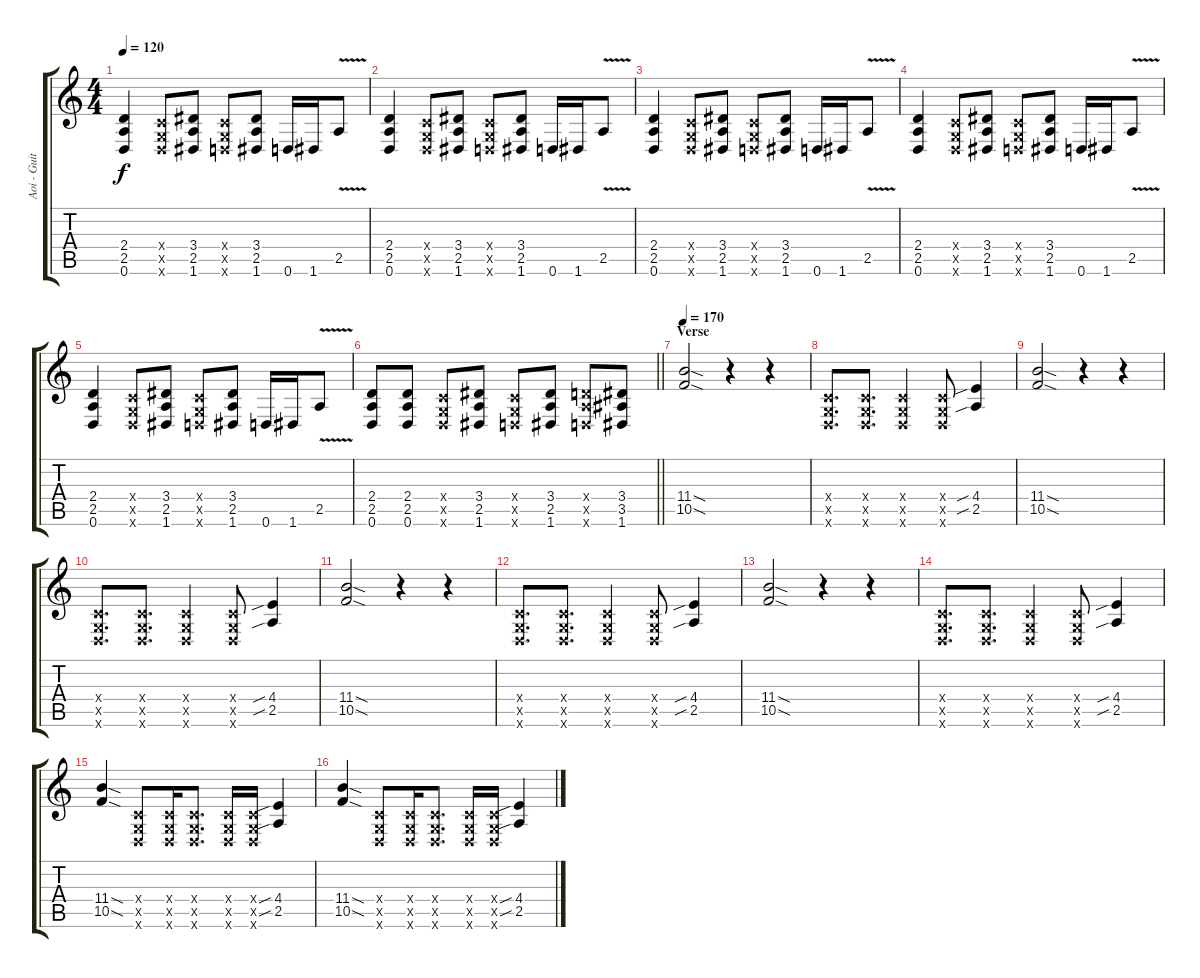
\track ("Aoi - Guitar 2" "Aoi - Guit") {instrument distortionguitar}
\staff {score tabs}
\tuning (D4 A3 F3 C3 G2 D2) {hide}
\ts (4 4)
\tempo 120
\clef g2
\ks c
(2.4 2.5 0.6).4{dy f} (0.4{x} 0.5{x} 0.6{x}).8 (3.4 2.5 1.6).8 (0.4{x} 0.5{x} 0.6{x}).8 (3.4 2.5 1.6).8 0.6.16 1.6.16 2.5{v}.8 |
(2.4 2.5 0.6).4 (0.4{x} 0.5{x} 0.6{x}).8 (3.4 2.5 1.6).8 (0.4{x} 0.5{x} 0.6{x}).8 (3.4 2.5 1.6).8 0.6.16 1.6.16 2.5{v}.8 |
(2.4 2.5 0.6).4 (0.4{x} 0.5{x} 0.6{x}).8 (3.4 2.5 1.6).8 (0.4{x} 0.5{x} 0.6{x}).8 (3.4 2.5 1.6).8 0.6.16 1.6.16 2.5{v}.8 |
(2.4 2.5 0.6).4 (0.4{x} 0.5{x} 0.6{x}).8 (3.4 2.5 1.6).8 (0.4{x} 0.5{x} 0.6{x}).8 (3.4 2.5 1.6).8 0.6.16 1.6.16 2.5{v}.8 |
(2.4 2.5 0.6).4 (0.4{x} 0.5{x} 0.6{x}).8 (3.4 2.5 1.6).8 (0.4{x} 0.5{x} 0.6{x}).8 (3.4 2.5 1.6).8 0.6.16 1.6.16 2.5{v}.8 |
\barLineRight lightlight
(2.4 2.5 0.6).8 (2.4 2.5 0.6).8 (0.4{x} 0.5{x} 0.6{x}).8 (3.4 2.5 1.6).8 (0.4{x} 0.5{x} 0.6{x}).8 (3.4 2.5 1.6).8 (2.4{x} 2.5{x} 0.6{x}).8 (3.4 3.5 1.6).8 |
\section ("" "Verse")
\tempo 170
(11.4{sod} 10.5{sod}).2 r.4 r.4 |
(0.4{x} 0.5{x} 0.6{x}).8{d} (0.4{x} 0.5{x} 0.6{x}).8{d} (0.4{x} 0.5{x} 0.6{x}).4 (0.4{x} 0.5{x} 0.6{x}).8 (4.4{sib} 2.5{sib}).4 |
(11.4{sod} 10.5{sod}).2 r.4 r.4 |
(0.4{x} 0.5{x} 0.6{x}).8{d} (0.4{x} 0.5{x} 0.6{x}).8{d} (0.4{x} 0.5{x} 0.6{x}).4 (0.4{x} 0.5{x} 0.6{x}).8 (4.4{sib} 2.5{sib}).4 |
(11.4{sod} 10.5{sod}).2 r.4 r.4 |
(0.4{x} 0.5{x} 0.6{x}).8{d} (0.4{x} 0.5{x} 0.6{x}).8{d} (0.4{x} 0.5{x} 0.6{x}).4 (0.4{x} 0.5{x} 0.6{x}).8 (4.4{sib} 2.5{sib}).4 |
(11.4{sod} 10.5{sod}).2 r.4 r.4 |
(0.4{x} 0.5{x} 0.6{x}).8{d} (0.4{x} 0.5{x} 0.6{x}).8{d} (0.4{x} 0.5{x} 0.6{x}).4 (0.4{x} 0.5{x} 0.6{x}).8 (4.4{sib} 2.5{sib}).4 |
(11.4{sod} 10.5{sod}).4 (0.4{x} 0.5{x} 0.6{x}).8 (0.4{x} 0.5{x} 0.6{x}).16 (0.4{x} 0.5{x} 0.6{x}).8{d} (0.4{x} 0.5{x} 0.6{x}).16 (0.4{x} 0.5{x} 0.6{x}).16 (4.4{sib} 2.5{sib}).4 |
(11.4{sod} 10.5{sod}).4 (0.4{x} 0.5{x} 0.6{x}).8 (0.4{x} 0.5{x} 0.6{x}).16 (0.4{x} 0.5{x} 0.6{x}).8{d} (0.4{x} 0.5{x} 0.6{x}).16 (0.4{x} 0.5{x} 0.6{x}).16 (4.4{sib} 2.5{sib}).4
